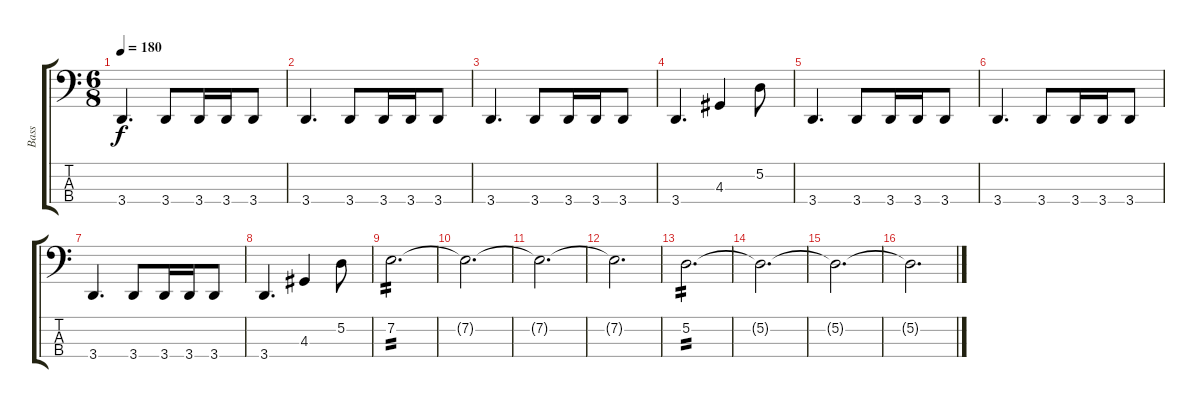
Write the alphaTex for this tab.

\track ("Bass" "Bass") {instrument electricbasspick}
\staff {score tabs}
\tuning (D2 A1 E1 B0) {hide}
\ts (6 8)
\tempo 180
\clef f4
\ks c
3.4.4{d dy f} 3.4.8 3.4.16 3.4.16 3.4.8 |
3.4.4{d} 3.4.8 3.4.16 3.4.16 3.4.8 |
3.4.4{d} 3.4.8 3.4.16 3.4.16 3.4.8 |
3.4.4{d} 4.3.4 5.2.8 |
3.4.4{d} 3.4.8 3.4.16 3.4.16 3.4.8 |
3.4.4{d} 3.4.8 3.4.16 3.4.16 3.4.8 |
3.4.4{d} 3.4.8 3.4.16 3.4.16 3.4.8 |
3.4.4{d} 4.3.4 5.2.8 |
7.2.2{d tp 2} |
7.2{t}.2{d} |
7.2{t}.2{d} |
7.2{t}.2{d} |
5.2.2{d tp 2} |
5.2{t}.2{d} |
5.2{t}.2{d} |
5.2{t}.2{d}
